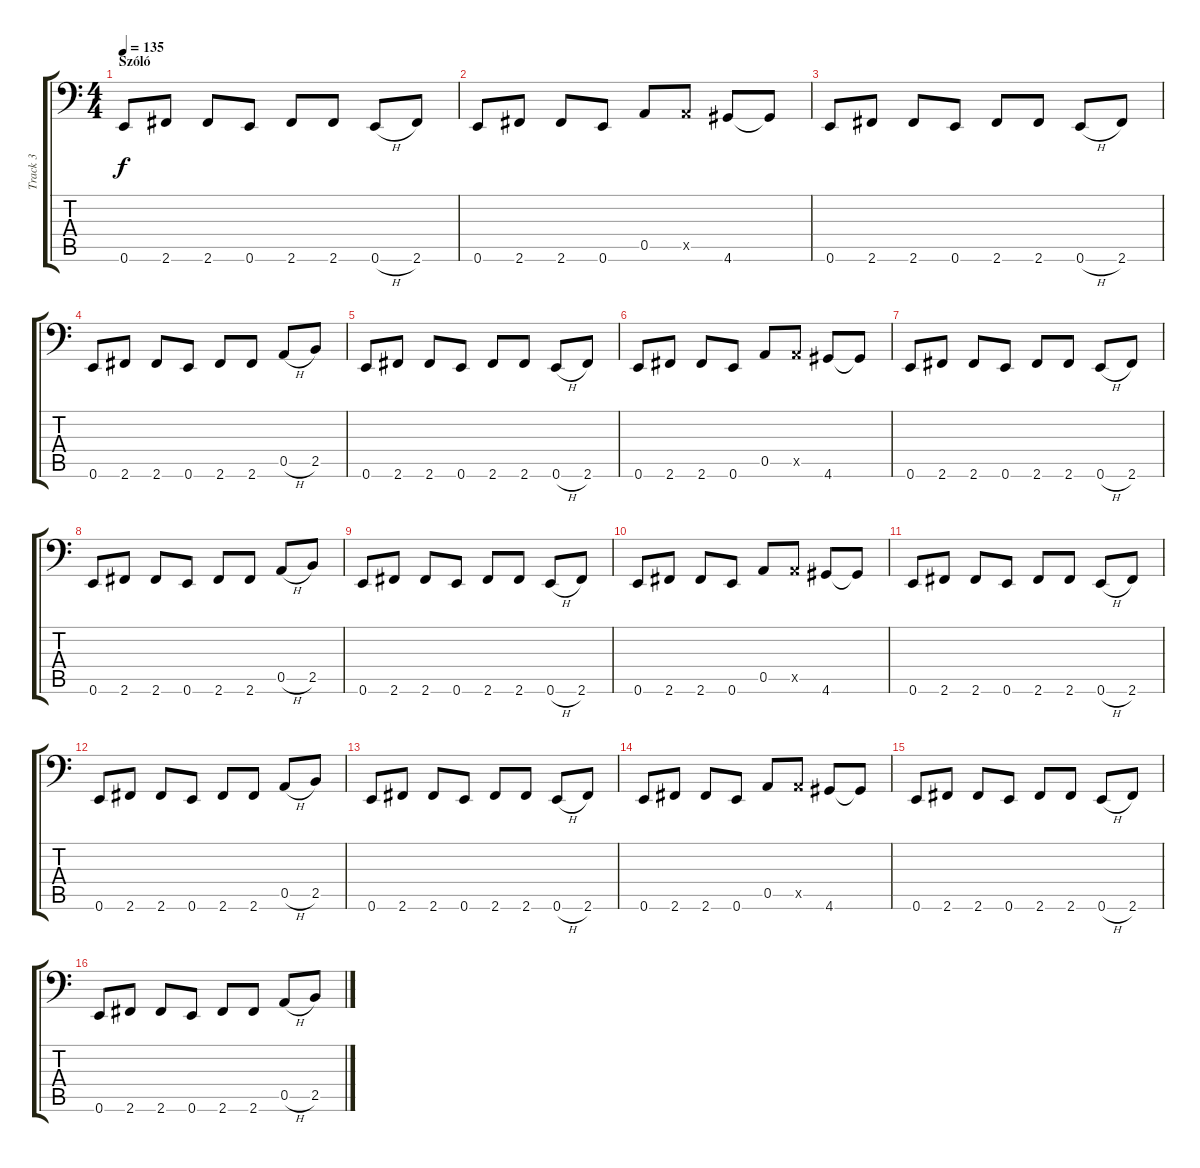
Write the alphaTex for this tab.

\track ("Track 3" "Track 3") {instrument electricbasspick}
\staff {score tabs}
\tuning (E3 B2 G2 D2 A1 E1) {hide}
\ts (4 4)
\section ("" "Szóló")
\tempo 135
\clef f4
\ks c
0.6.8{dy f} 2.6.8 2.6.8 0.6.8 2.6.8 2.6.8 0.6{h}.8 2.6.8 |
0.6.8 2.6.8 2.6.8 0.6.8 0.5.8 0.5{x}.8 4.6.8 4.6{t}.8 |
0.6.8 2.6.8 2.6.8 0.6.8 2.6.8 2.6.8 0.6{h}.8 2.6.8 |
0.6.8 2.6.8 2.6.8 0.6.8 2.6.8 2.6.8 0.5{h}.8 2.5.8 |
0.6.8 2.6.8 2.6.8 0.6.8 2.6.8 2.6.8 0.6{h}.8 2.6.8 |
0.6.8 2.6.8 2.6.8 0.6.8 0.5.8 0.5{x}.8 4.6.8 4.6{t}.8 |
0.6.8 2.6.8 2.6.8 0.6.8 2.6.8 2.6.8 0.6{h}.8 2.6.8 |
0.6.8 2.6.8 2.6.8 0.6.8 2.6.8 2.6.8 0.5{h}.8 2.5.8 |
0.6.8 2.6.8 2.6.8 0.6.8 2.6.8 2.6.8 0.6{h}.8 2.6.8 |
0.6.8 2.6.8 2.6.8 0.6.8 0.5.8 0.5{x}.8 4.6.8 4.6{t}.8 |
0.6.8 2.6.8 2.6.8 0.6.8 2.6.8 2.6.8 0.6{h}.8 2.6.8 |
0.6.8 2.6.8 2.6.8 0.6.8 2.6.8 2.6.8 0.5{h}.8 2.5.8 |
0.6.8 2.6.8 2.6.8 0.6.8 2.6.8 2.6.8 0.6{h}.8 2.6.8 |
0.6.8 2.6.8 2.6.8 0.6.8 0.5.8 0.5{x}.8 4.6.8 4.6{t}.8 |
0.6.8 2.6.8 2.6.8 0.6.8 2.6.8 2.6.8 0.6{h}.8 2.6.8 |
0.6.8 2.6.8 2.6.8 0.6.8 2.6.8 2.6.8 0.5{h}.8 2.5.8
